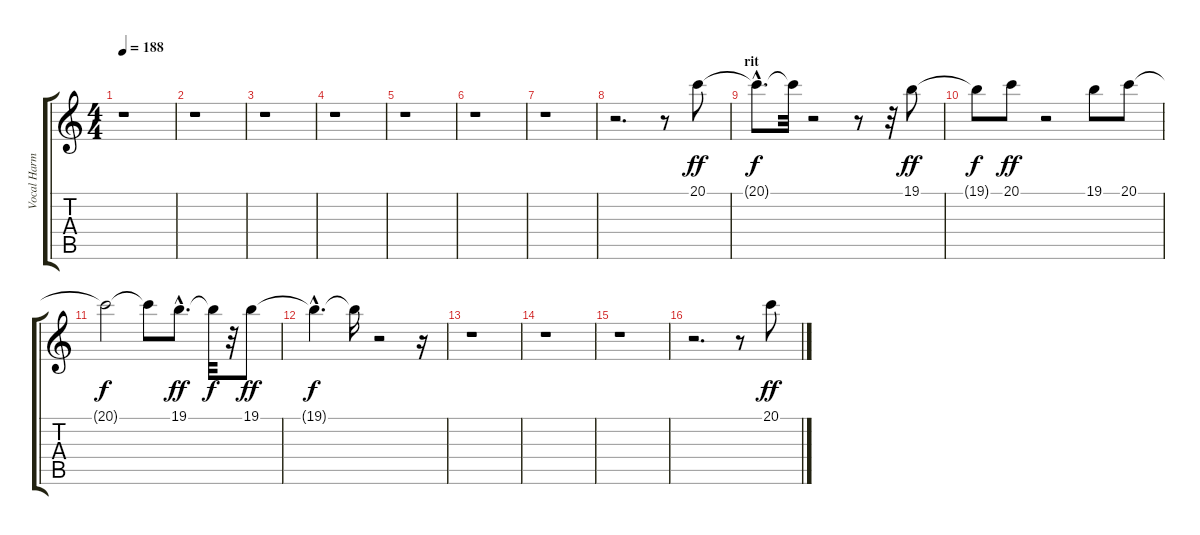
\track ("Vocal Harmony (Adrian)" "Vocal Harm") {instrument choiraahs}
\staff {score tabs}
\tuning (E4 B3 G3 D3 A2 E2) {hide}
\ts (4 4)
\tempo 188
\clef g2
\ks c
r.1{dy ff} |
r.1 |
r.1 |
r.1 |
r.1 |
r.1 |
r.1 |
r.2{d} r.8 20.1.8 |
\section ("" "rit")
20.1{hac t}.8{d dy f} 20.1{t}.32 r.2 r.8 r.32 19.1.8{dy ff} |
19.1{t}.8{dy f} 20.1.8{dy ff} r.2 19.1.8 20.1.8 |
20.1{t}.2{dy f} 20.1{t}.8 19.1{hac}.8{d dy ff} 19.1{t}.32{dy f} r.32 19.1.8{dy ff} |
19.1{hac t}.4{d dy f} 19.1{t}.16 r.2 r.16 |
r.1 |
r.1 |
r.1 |
r.2{d} r.8 20.1.8{dy ff}
